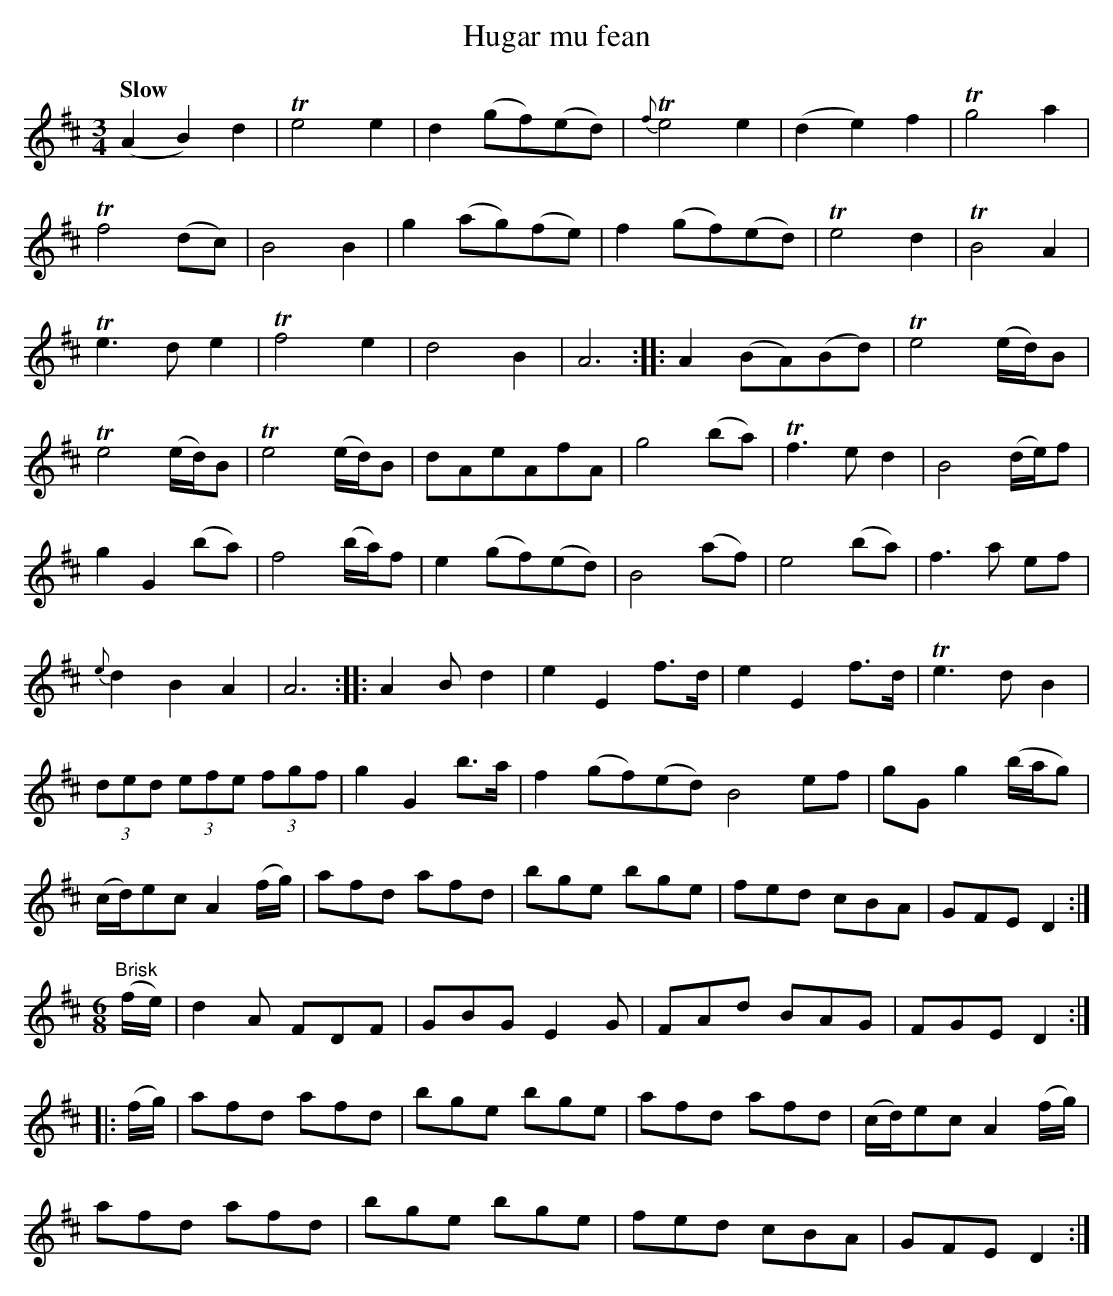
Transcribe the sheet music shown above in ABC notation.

X:1
T:Hugar mu fean
M:3/4
L:1/8
Q:"Slow"
K:D
(A2B2)d2|Te4 e2|d2 (gf)(ed)|{f}Te4 e2|(d2e2)f2|Tg4 a2|
Tf4 (dc)|B4B2|g2 (ag)(fe)|f2 (gf)(ed)|Te4 d2|TB4A2|
Te3d e2|Tf4e2|d4B2|A6::A2 (BA)(Bd)|Te4 (e/d/)B|
Te4 (e/d/)B|Te4 (/e/d/)B|dAeAfA|g4 (ba)|Tf3e d2|B4 (d/e/)f|
g2G2(ba)|f4 (b/a/)f|e2 (gf)(ed)|B4 (af)|e4 (ba)|f3a ef|
{e}d2B2A2|A6::A2B d2|e2E2 f>d|e2E2 f>d|Te3d B2|
(3ded (3efe (3fgf|g2G2 b>a|f2 (gf)(ed) B4ef|gG g2 (b/a/g)|
(c/d/)ec A2 (f/g/)|afd afd|bge bge|fed cBA|GFE D2:|]
M:6/8
L:1/8
"Brisk"(f/e/)|d2A FDF|GBG E2G|FAd BAG|FGE D2:|
|:(f/g/)|afd afd|bge bge|afd afd|(c/d/)ec A2 (f/g/)|
afd afd|bge bge|fed cBA|GFE D2:|]
